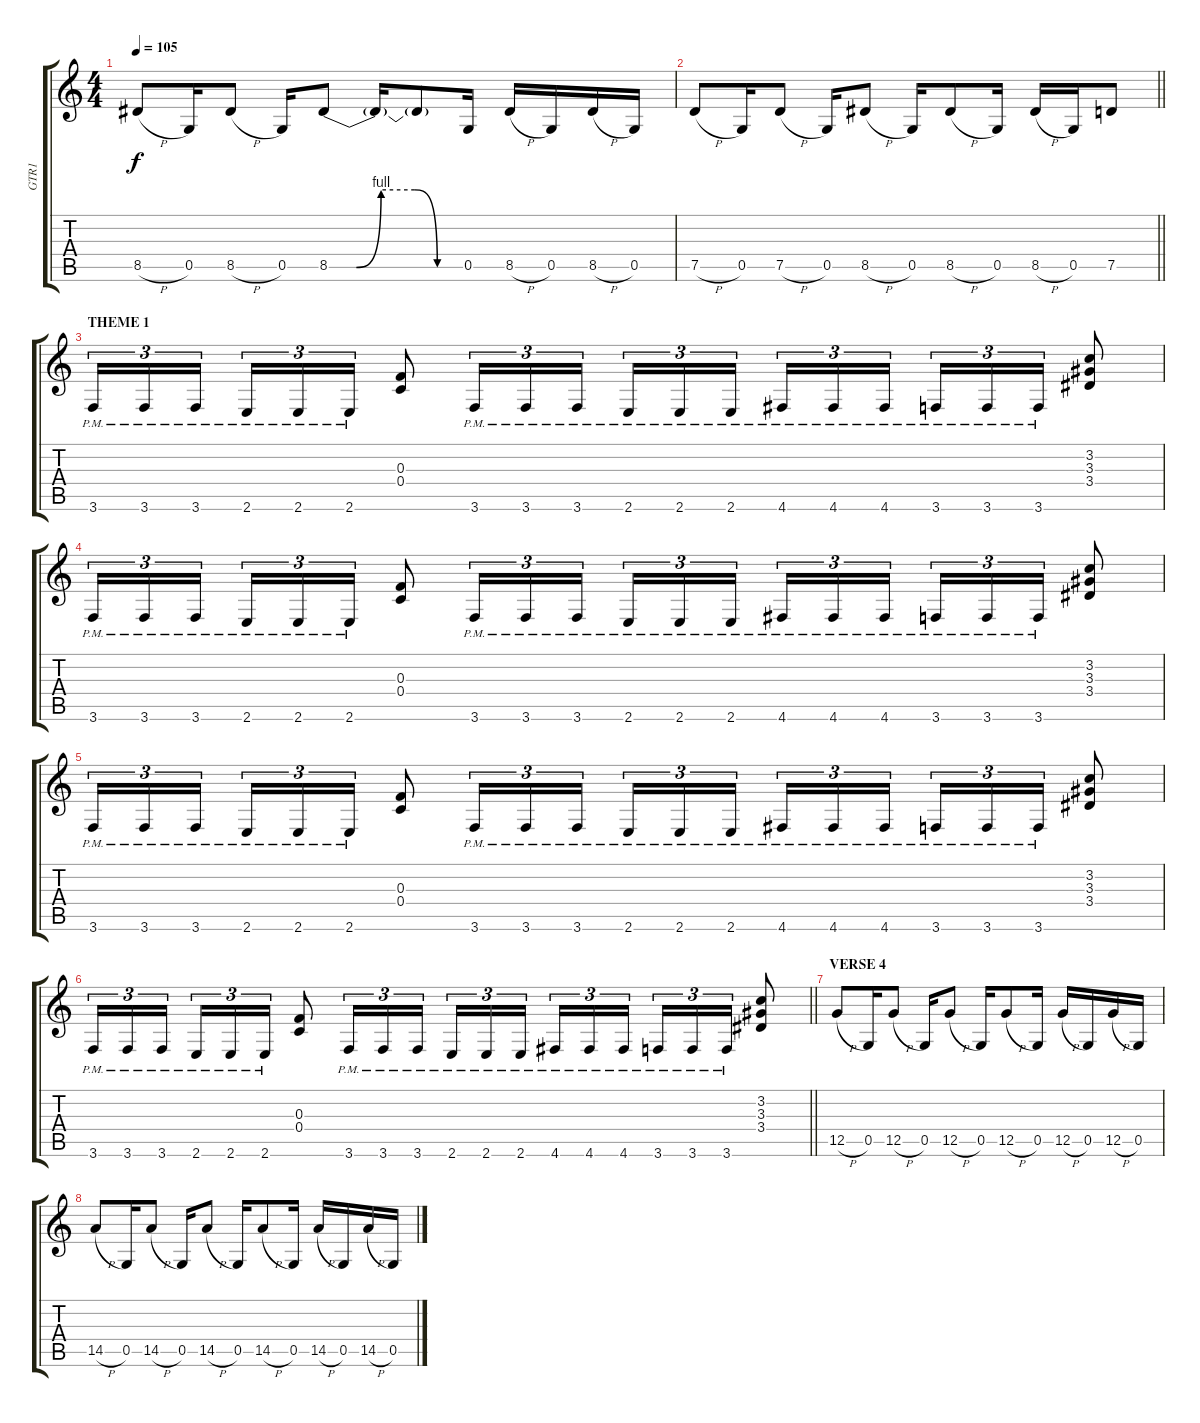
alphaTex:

\track ("GTR1" "GTR1") {instrument distortionguitar}
\staff {score tabs}
\tuning (D4 A3 F3 C3 G2 D2) {hide}
\ts (4 4)
\tempo 105
\clef g2
\ks c
8.5{h}.8{dy f} 0.5.16 8.5{h}.8 0.5.16 8.5{be (custom 0 0 12 0 23 4 38 4 48 0 60 0)}.8 8.5{t}.16 8.5{t}.8 0.5.16 8.5{h}.16 0.5.16 8.5{h}.16 0.5.16 |
\barLineRight lightlight
7.5{h}.8 0.5.16 7.5{h}.8 0.5.16 8.5{h}.8 0.5.16 8.5{h}.8 0.5.16 8.5{h}.16 0.5.16 7.5.8 |
\section ("" "THEME 1")
3.6{pm}.16{tu (3 2)} 3.6{pm}.16{tu (3 2)} 3.6{pm}.16{tu (3 2) beam splitsecondary} 2.6{pm}.16{tu (3 2)} 2.6{pm}.16{tu (3 2)} 2.6{pm}.16{tu (3 2)} (0.3 0.4).8 3.6{pm}.16{tu (3 2)} 3.6{pm}.16{tu (3 2)} 3.6{pm}.16{tu (3 2)} 2.6{pm}.16{tu (3 2)} 2.6{pm}.16{tu (3 2)} 2.6{pm}.16{tu (3 2) beam splitsecondary} 4.6{pm}.16{tu (3 2)} 4.6{pm}.16{tu (3 2)} 4.6{pm}.16{tu (3 2)} 3.6{pm}.16{tu (3 2)} 3.6{pm}.16{tu (3 2)} 3.6{pm}.16{tu (3 2)} (3.2 3.3 3.4).8 |
3.6{pm}.16{tu (3 2)} 3.6{pm}.16{tu (3 2)} 3.6{pm}.16{tu (3 2) beam splitsecondary} 2.6{pm}.16{tu (3 2)} 2.6{pm}.16{tu (3 2)} 2.6{pm}.16{tu (3 2)} (0.3 0.4).8 3.6{pm}.16{tu (3 2)} 3.6{pm}.16{tu (3 2)} 3.6{pm}.16{tu (3 2)} 2.6{pm}.16{tu (3 2)} 2.6{pm}.16{tu (3 2)} 2.6{pm}.16{tu (3 2) beam splitsecondary} 4.6{pm}.16{tu (3 2)} 4.6{pm}.16{tu (3 2)} 4.6{pm}.16{tu (3 2)} 3.6{pm}.16{tu (3 2)} 3.6{pm}.16{tu (3 2)} 3.6{pm}.16{tu (3 2)} (3.2 3.3 3.4).8 |
3.6{pm}.16{tu (3 2)} 3.6{pm}.16{tu (3 2)} 3.6{pm}.16{tu (3 2) beam splitsecondary} 2.6{pm}.16{tu (3 2)} 2.6{pm}.16{tu (3 2)} 2.6{pm}.16{tu (3 2)} (0.3 0.4).8 3.6{pm}.16{tu (3 2)} 3.6{pm}.16{tu (3 2)} 3.6{pm}.16{tu (3 2)} 2.6{pm}.16{tu (3 2)} 2.6{pm}.16{tu (3 2)} 2.6{pm}.16{tu (3 2) beam splitsecondary} 4.6{pm}.16{tu (3 2)} 4.6{pm}.16{tu (3 2)} 4.6{pm}.16{tu (3 2)} 3.6{pm}.16{tu (3 2)} 3.6{pm}.16{tu (3 2)} 3.6{pm}.16{tu (3 2)} (3.2 3.3 3.4).8 |
\barLineRight lightlight
3.6{pm}.16{tu (3 2)} 3.6{pm}.16{tu (3 2)} 3.6{pm}.16{tu (3 2) beam splitsecondary} 2.6{pm}.16{tu (3 2)} 2.6{pm}.16{tu (3 2)} 2.6{pm}.16{tu (3 2)} (0.3 0.4).8 3.6{pm}.16{tu (3 2)} 3.6{pm}.16{tu (3 2)} 3.6{pm}.16{tu (3 2)} 2.6{pm}.16{tu (3 2)} 2.6{pm}.16{tu (3 2)} 2.6{pm}.16{tu (3 2) beam splitsecondary} 4.6{pm}.16{tu (3 2)} 4.6{pm}.16{tu (3 2)} 4.6{pm}.16{tu (3 2)} 3.6{pm}.16{tu (3 2)} 3.6{pm}.16{tu (3 2)} 3.6{pm}.16{tu (3 2)} (3.2 3.3 3.4).8 |
\section ("" "VERSE 4")
12.5{h}.8 0.5.16 12.5{h}.8 0.5.16 12.5{h}.8 0.5.16 12.5{h}.8 0.5.16 12.5{h}.16 0.5.16 12.5{h}.16 0.5.16 |
14.5{h}.8 0.5.16 14.5{h}.8 0.5.16 14.5{h}.8 0.5.16 14.5{h}.8 0.5.16 14.5{h}.16 0.5.16 14.5{h}.16 0.5.16
